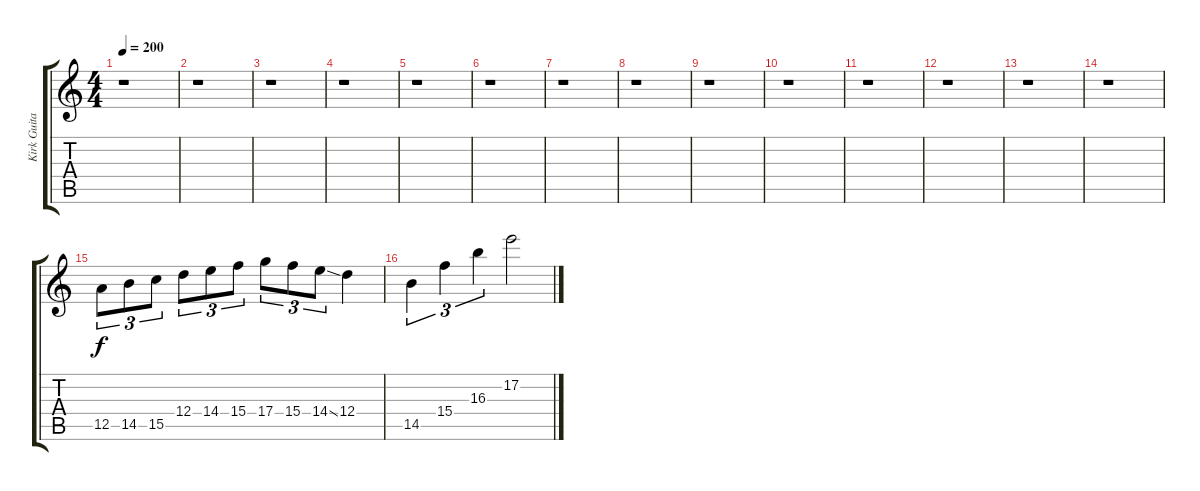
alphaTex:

\track ("Kirk Guitar 1" "Kirk Guita") {instrument distortionguitar}
\staff {score tabs}
\tuning (E4 B3 G3 D3 A2 E2) {hide}
\ts (4 4)
\tempo 200
\clef g2
\ks c
r.1{dy f} |
r.1 |
r.1 |
r.1 |
r.1 |
r.1 |
r.1 |
r.1 |
r.1 |
r.1 |
r.1 |
r.1 |
r.1 |
r.1 |
12.5.8{tu (3 2)} 14.5.8{tu (3 2)} 15.5.8{tu (3 2)} 12.4.8{tu (3 2)} 14.4.8{tu (3 2)} 15.4.8{tu (3 2)} 17.4.8{tu (3 2)} 15.4.8{tu (3 2)} 14.4{ss}.8{tu (3 2)} 12.4.4 |
14.5.4{tu (3 2)} 15.4.4{tu (3 2)} 16.3.4{tu (3 2)} 17.2.2
